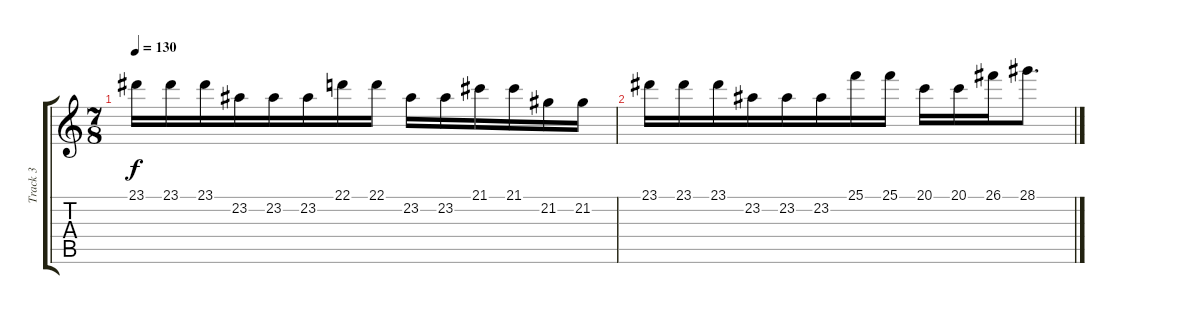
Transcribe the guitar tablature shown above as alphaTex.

\track ("Track 3" "Track 3") {instrument stringensemble1}
\staff {score tabs}
\tuning (E4 B3 G3 D3 A2 E2) {hide}
\ts (7 8)
\tempo 130
\clef g2
\ks c
23.1.16{dy f} 23.1.16 23.1.16 23.2.16 23.2.16 23.2.16 22.1.16 22.1.16 23.2.16 23.2.16 21.1.16 21.1.16 21.2.16 21.2.16 |
23.1.16 23.1.16 23.1.16 23.2.16 23.2.16 23.2.16 25.1.16 25.1.16 20.1.16 20.1.16 26.1.16 28.1.8{d}
